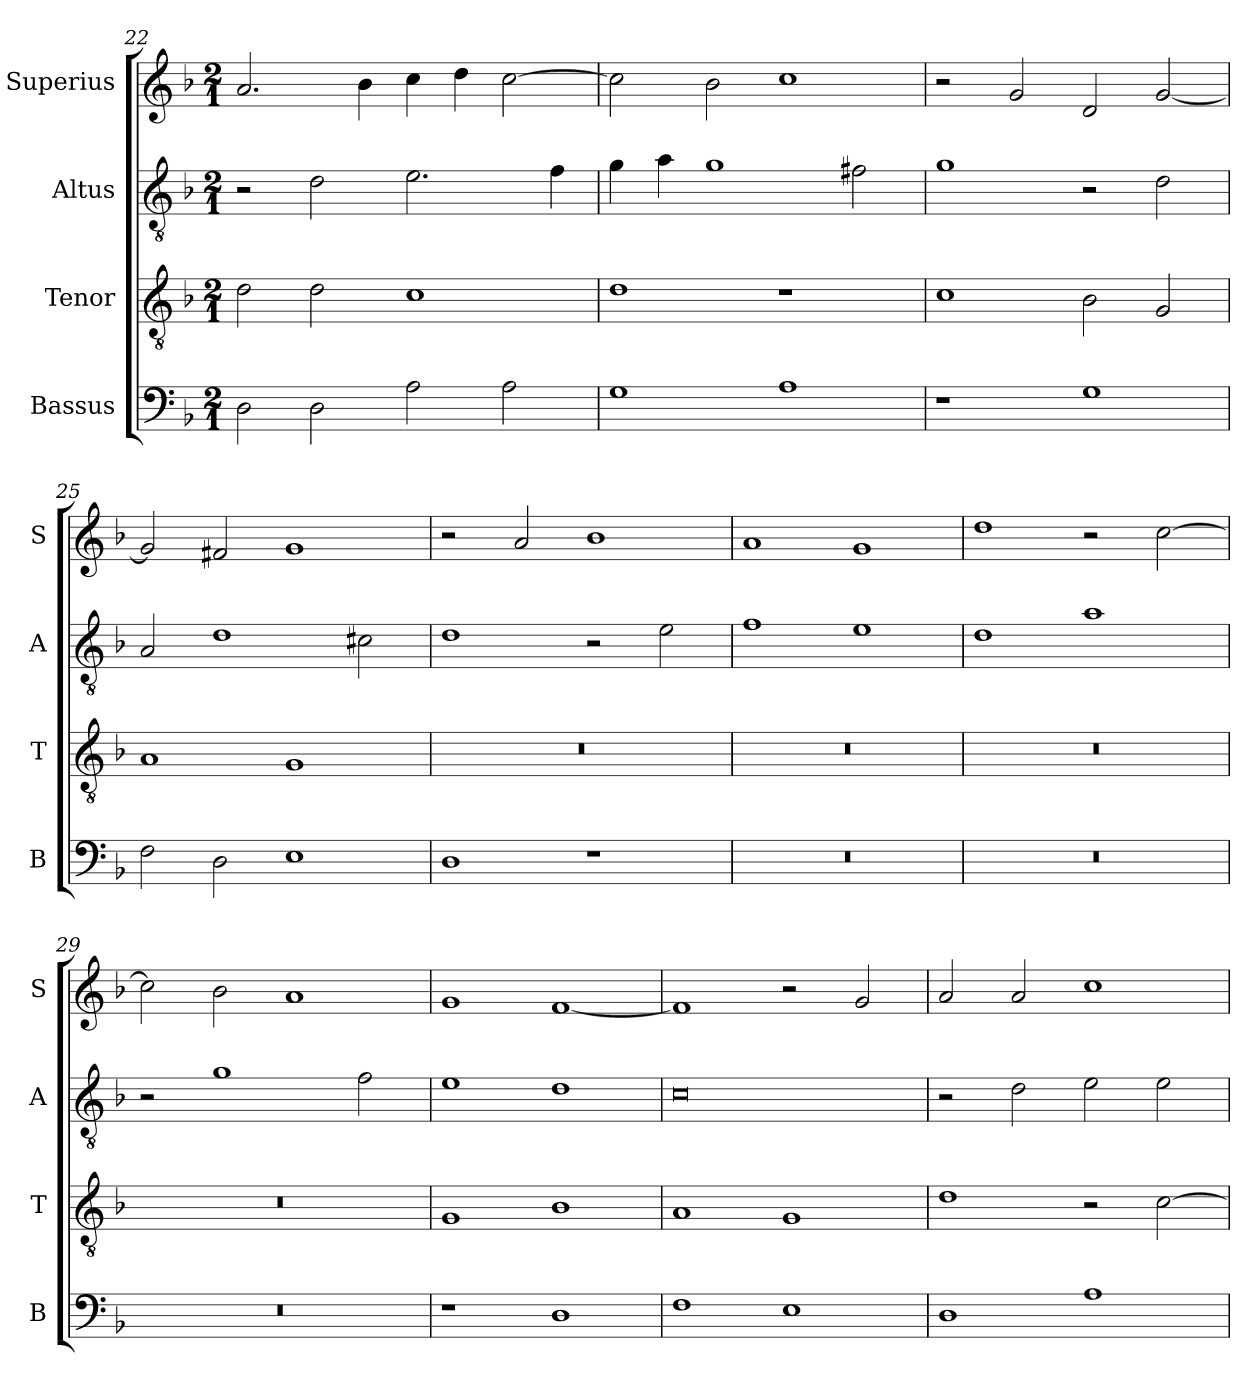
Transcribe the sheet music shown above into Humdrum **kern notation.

**kern	**kern	**kern	**kern
*part4	*part3	*part2	*part1
*staff4	*staff3	*staff2	*staff1
*I"Bassus	*I"Tenor	*I"Altus	*I"Superius
*I'B	*I'T	*I'A	*I'S
*clefF4	*clefGv2	*clefGv2	*clefG2
*k[b-]	*k[b-]	*k[b-]	*k[b-]
*F:	*F:	*F:	*F:
*M2/1	*M2/1	*M2/1	*M2/1
=22	=22	=22	=22
2D	2d	2r	2.a
2D	2d	2d	.
.	.	.	4b-
2A	1c	2.e	4cc
.	.	.	4dd
2A	.	.	[2cc
.	.	4f	.
=23	=23	=23	=23
1G	1d	4g	2cc]
.	.	4a	.
.	.	1g	2b-
1A	1r	.	1cc
.	.	2f#X	.
=24	=24	=24	=24
1r	1c	1g	2r
.	.	.	2g
1G	2B-	2r	2d
.	2G	2d	[2g
=25	=25	=25	=25
2F	1A	2A	2g]
2D	.	1d	2f#X
1E	1G	.	1g
.	.	2c#X	.
=26	=26	=26	=26
1D	0r	1d	2r
.	.	.	2a
1r	.	2r	1b-
.	.	2e	.
=27	=27	=27	=27
0r	0r	1f	1a
.	.	1e	1g
=28	=28	=28	=28
0r	0r	1d	1dd
.	.	1a	2r
.	.	.	[2cc
=29	=29	=29	=29
0r	0r	2r	2cc]
.	.	1g	2b-
.	.	.	1a
.	.	2f	.
=30	=30	=30	=30
1r	1G	1e	1g
1D	1B-	1d	[1f
=31	=31	=31	=31
1F	1A	0c	1f]
1E	1G	.	2r
.	.	.	2g
=32	=32	=32	=32
1D	1d	2r	2a
.	.	2d	2a
1A	2r	2e	1cc
.	[2c	2e	.
=	=	=	=
*-	*-	*-	*-
